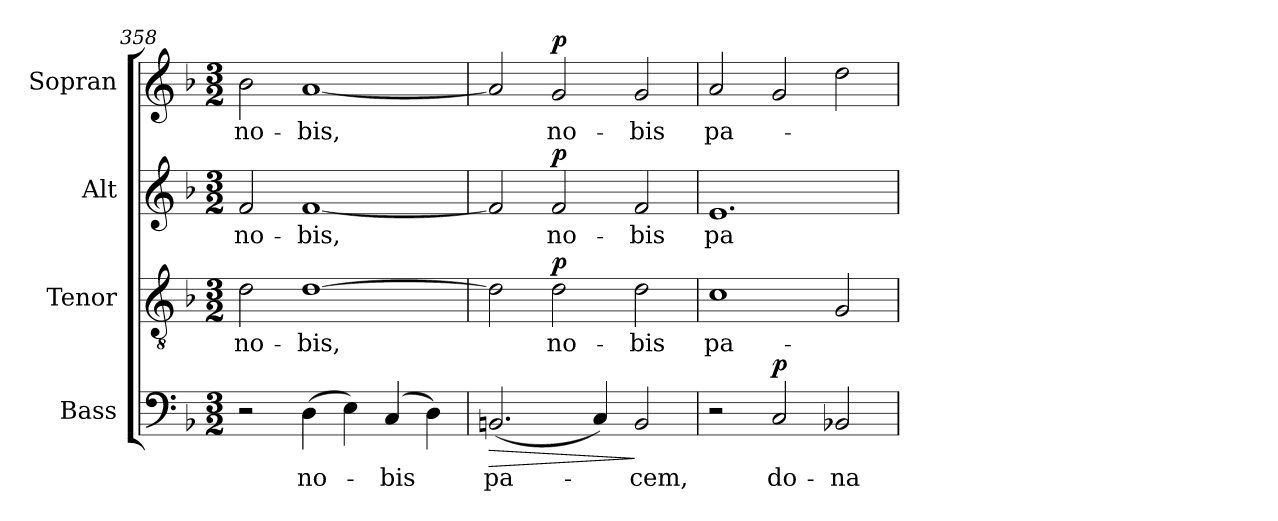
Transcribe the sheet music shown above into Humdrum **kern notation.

**kern	**text	**dynam	**kern	**text	**dynam	**kern	**text	**dynam	**kern	**text	**dynam
*part4	*part4	*part4	*part3	*part3	*part3	*part2	*part2	*part2	*part1	*part1	*part1
*staff4	*staff4	*staff4	*staff3	*staff3	*staff3	*staff2	*staff2	*staff2	*staff1	*staff1	*staff1
*I"Bass	*	*	*I"Tenor	*	*	*I"Alt	*	*	*I"Sopran	*	*
*I'B.	*	*	*I'T.	*	*	*I'A.	*	*	*I'S.	*	*
*clefF4	*	*	*clefGv2	*	*	*clefG2	*	*	*clefG2	*	*
*k[b-]	*	*	*k[b-]	*	*	*k[b-]	*	*	*k[b-]	*	*
*F:	*	*	*F:	*	*	*F:	*	*	*F:	*	*
*M3/2	*	*	*M3/2	*	*	*M3/2	*	*	*M3/2	*	*
=358	=358	=358	=358	=358	=358	=358	=358	=358	=358	=358	=358
!	!	!	!	!LO:LY:b	!	!	!LO:LY:b	!	!	!LO:LY:b	!
2r	.	.	2d\	no-	.	2f/	no-	.	2b-\	no-	.
!	!LO:LY:b	!	!	!LO:LY:b	!	!	!LO:LY:b	!	!	!LO:LY:b	!
(>4D\	no-	.	[1d	-bis,	.	[1f	-bis,	.	[1a	-bis,	.
4E\)	.	.	.	.	.	.	.	.	.	.	.
!	!LO:LY:b	!	!	!	!	!	!	!	!	!	!
(4C/	-bis	.	.	.	.	.	.	.	.	.	.
4D\)	.	.	.	.	.	.	.	.	.	.	.
!!LO:LB:g=z
=359	=359	=359	=359	=359	=359	=359	=359	=359	=359	=359	=359
!	!LO:LY:b	!LO:HP:b	!	!	!	!	!	!	!	!	!
(<2.BBn/	pa-	>	2d\]	.	.	2f/]	.	.	2a/]	.	.
!	!	!	!	!LO:LY:b	!LO:DY:a	!	!LO:LY:b	!LO:DY:a	!	!LO:LY:b	!LO:DY:a
.	.	.	2d\	no-	p	2f/	no-	p	2g/	no-	p
4C/)	.	.	.	.	.	.	.	.	.	.	.
!	!LO:LY:b	!	!	!LO:LY:b	!	!	!LO:LY:b	!	!	!LO:LY:b	!
2BB/	-cem,	]	2d\	-bis	.	2f/	-bis	.	2g/	-bis	.
=360	=360	=360	=360	=360	=360	=360	=360	=360	=360	=360	=360
!	!	!	!	!LO:LY:b	!	!	!LO:LY:b	!	!	!LO:LY:b	!
2r	.	.	1c	pa-	.	1.e	pa-	.	2a/	pa-	.
!	!LO:LY:b	!LO:DY:a	!	!	!	!	!	!	!	!	!
2C/	do-	p	.	.	.	.	.	.	2g/	.	.
!	!LO:LY:b	!	!	!	!	!	!	!	!	!	!
2BB-X/	-na	.	2G/	.	.	.	.	.	2dd\	.	.
=	=	=	=	=	=	=	=	=	=	=	=
*-	*-	*-	*-	*-	*-	*-	*-	*-	*-	*-	*-
